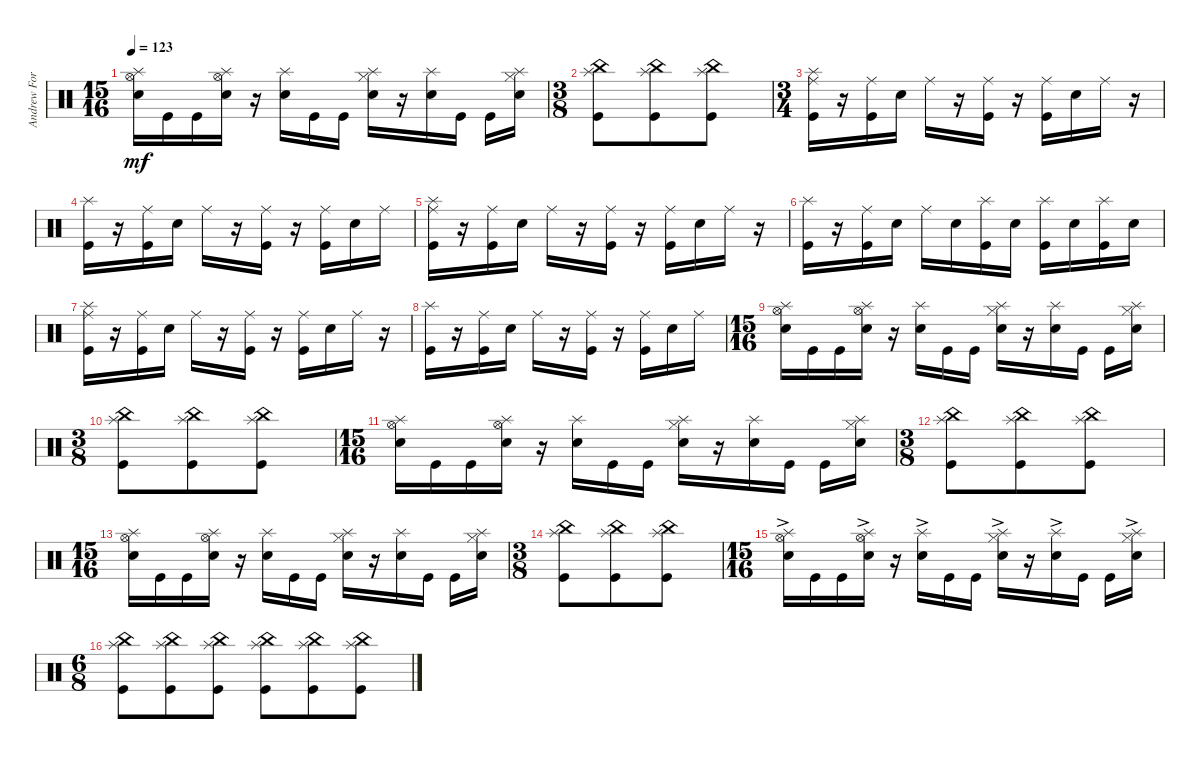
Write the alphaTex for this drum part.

\track ("Andrew Forsman" "Andrew For") {instrument percussion}
\staff {score}
\articulation defaults
\ts (15 16)
\tempo 123
\clef neutral
\ks c
("Snare (hit) 2" "Hi-Hat (open)" "Splash (hit)").16{dy mf} "Kick (hit)".16 "Kick (hit)".16 ("Snare (hit) 2" "Hi-Hat (open)" "Splash (hit)").16 r.16 ("Snare (hit) 2" "Splash (hit)").16 "Kick (hit)".16 "Kick (hit)".16 ("Snare (hit) 2" "Splash (hit)" "Hi-Hat (closed)").16 r.16 ("Snare (hit) 2" "Splash (hit)").16 "Kick (hit)".16 "Kick (hit)".16 ("Snare (hit) 2" "Splash (hit)" "Hi-Hat (closed)").16 |
\ts (3 8)
("Kick (hit)" "Splash (hit)" "China (hit)").8 ("Splash (hit)" "Kick (hit)" "China (hit)").8 ("Splash (hit)" "Kick (hit)" "China (hit)").8 |
\ts (3 4)
("Kick (hit)" "Ride (middle)" "Splash (hit)").16 r.16 ("Ride (middle)" "Kick (hit)").16 "Snare (hit) 2".16 "Ride (middle)".16 r.16 ("Kick (hit)" "Ride (middle)").16 r.16 ("Ride (middle)" "Kick (hit)").16 "Snare (hit) 2".16 "Ride (middle)".16 r.16 |
("Splash (hit)" "Kick (hit)").16 r.16 ("Ride (middle)" "Kick (hit)").16 "Snare (hit) 2".16 "Ride (middle)".16 r.16 ("Kick (hit)" "Ride (middle)").16 r.16 ("Ride (middle)" "Kick (hit)").16 "Snare (hit) 2".16 "Ride (middle)".16 |
("Kick (hit)" "Ride (middle)" "Splash (hit)").16 r.16 ("Ride (middle)" "Kick (hit)").16 "Snare (hit) 2".16 "Ride (middle)".16 r.16 ("Kick (hit)" "Ride (middle)").16 r.16 ("Ride (middle)" "Kick (hit)").16 "Snare (hit) 2".16 "Ride (middle)".16 r.16 |
("Splash (hit)" "Kick (hit)").16 r.16 ("Ride (middle)" "Kick (hit)").16 "Snare (hit) 2".16 "Ride (middle)".16 "Snare (hit) 2".16 ("Kick (hit)" "Splash (hit)").16 "Snare (hit) 2".16 ("Kick (hit)" "Splash (hit)").16 "Snare (hit) 2".16 ("Kick (hit)" "Splash (hit)").16 "Snare (hit) 2".16 |
("Kick (hit)" "Ride (middle)" "Splash (hit)").16 r.16 ("Ride (middle)" "Kick (hit)").16 "Snare (hit) 2".16 "Ride (middle)".16 r.16 ("Kick (hit)" "Ride (middle)").16 r.16 ("Ride (middle)" "Kick (hit)").16 "Snare (hit) 2".16 "Ride (middle)".16 r.16 |
("Splash (hit)" "Kick (hit)").16 r.16 ("Ride (middle)" "Kick (hit)").16 "Snare (hit) 2".16 "Ride (middle)".16 r.16 ("Kick (hit)" "Ride (middle)").16 r.16 ("Ride (middle)" "Kick (hit)").16 "Snare (hit) 2".16 "Ride (middle)".16 |
\ts (15 16)
("Snare (hit) 2" "Hi-Hat (open)" "Splash (hit)").16 "Kick (hit)".16 "Kick (hit)".16 ("Snare (hit) 2" "Hi-Hat (open)" "Splash (hit)").16 r.16 ("Snare (hit) 2" "Splash (hit)").16 "Kick (hit)".16 "Kick (hit)".16 ("Snare (hit) 2" "Splash (hit)" "Hi-Hat (closed)").16 r.16 ("Snare (hit) 2" "Splash (hit)").16 "Kick (hit)".16 "Kick (hit)".16 ("Snare (hit) 2" "Splash (hit)" "Hi-Hat (closed)").16 |
\ts (3 8)
("Kick (hit)" "Splash (hit)" "China (hit)").8 ("Splash (hit)" "Kick (hit)" "China (hit)").8 ("Splash (hit)" "Kick (hit)" "China (hit)").8 |
\ts (15 16)
("Snare (hit) 2" "Hi-Hat (open)" "Splash (hit)").16 "Kick (hit)".16 "Kick (hit)".16 ("Snare (hit) 2" "Hi-Hat (open)" "Splash (hit)").16 r.16 ("Snare (hit) 2" "Splash (hit)").16 "Kick (hit)".16 "Kick (hit)".16 ("Snare (hit) 2" "Splash (hit)" "Hi-Hat (closed)").16 r.16 ("Snare (hit) 2" "Splash (hit)").16 "Kick (hit)".16 "Kick (hit)".16 ("Snare (hit) 2" "Splash (hit)" "Hi-Hat (closed)").16 |
\ts (3 8)
("Kick (hit)" "Splash (hit)" "China (hit)").8 ("Splash (hit)" "Kick (hit)" "China (hit)").8 ("Splash (hit)" "Kick (hit)" "China (hit)").8 |
\ts (15 16)
("Snare (hit) 2" "Hi-Hat (open)" "Splash (hit)").16 "Kick (hit)".16 "Kick (hit)".16 ("Snare (hit) 2" "Hi-Hat (open)" "Splash (hit)").16 r.16 ("Snare (hit) 2" "Splash (hit)").16 "Kick (hit)".16 "Kick (hit)".16 ("Snare (hit) 2" "Splash (hit)" "Hi-Hat (closed)").16 r.16 ("Snare (hit) 2" "Splash (hit)").16 "Kick (hit)".16 "Kick (hit)".16 ("Snare (hit) 2" "Splash (hit)" "Hi-Hat (closed)").16 |
\ts (3 8)
("Kick (hit)" "Splash (hit)" "China (hit)").8 ("Splash (hit)" "Kick (hit)" "China (hit)").8 ("Splash (hit)" "Kick (hit)" "China (hit)").8 |
\ts (15 16)
("Snare (hit) 2"{ac} "Hi-Hat (open)" "Splash (hit)").16 "Kick (hit)".16 "Kick (hit)".16 ("Snare (hit) 2"{ac} "Hi-Hat (open)" "Splash (hit)").16 r.16 ("Snare (hit) 2"{ac} "Splash (hit)").16 "Kick (hit)".16 "Kick (hit)".16 ("Snare (hit) 2"{ac} "Splash (hit)" "Hi-Hat (closed)").16 r.16 ("Snare (hit) 2"{ac} "Splash (hit)").16 "Kick (hit)".16 "Kick (hit)".16 ("Snare (hit) 2"{ac} "Splash (hit)" "Hi-Hat (closed)").16 |
\ts (6 8)
("Kick (hit)" "Splash (hit)" "China (hit)").8 ("Splash (hit)" "Kick (hit)" "China (hit)").8 ("Splash (hit)" "Kick (hit)" "China (hit)").8 ("Kick (hit)" "Splash (hit)" "China (hit)").8 ("Splash (hit)" "Kick (hit)" "China (hit)").8 ("Splash (hit)" "Kick (hit)" "China (hit)").8
